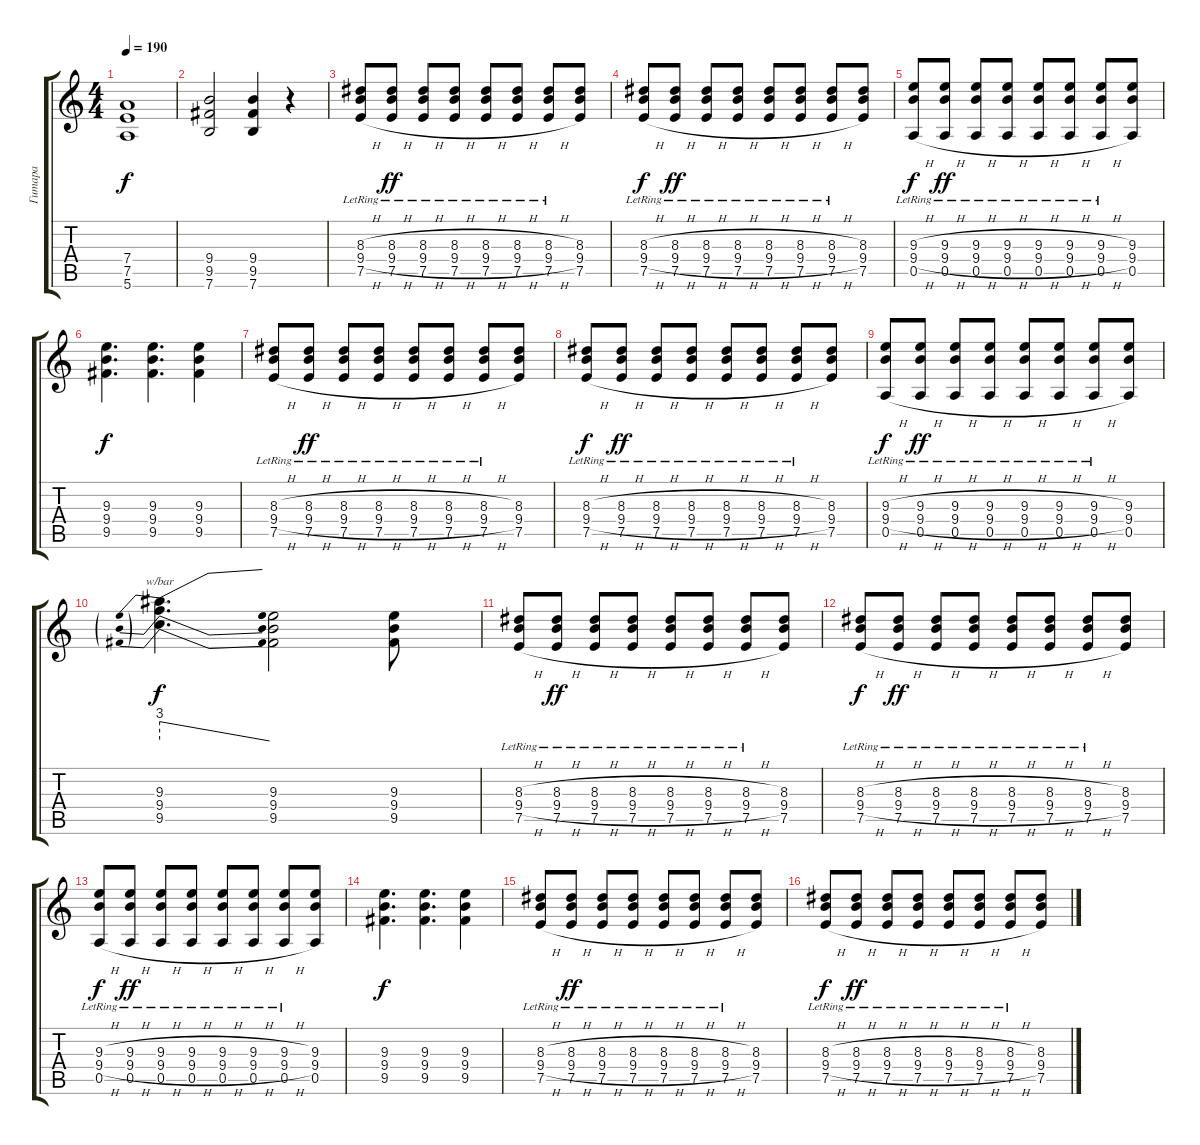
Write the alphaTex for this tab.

\track ("Гитара" "Гитара") {instrument distortionguitar}
\staff {score tabs}
\tuning (E4 B3 G3 D3 A2 E2) {hide}
\ts (4 4)
\tempo 190
\clef g2
\ks c
(7.4 7.5 5.6).1{dy f} |
(9.4 9.5 7.6).2 (9.4 9.5 7.6).4 r.4 |
(8.3{h lr} 9.4{h lr} 7.5{h lr}).8 (8.3{h lr} 9.4{h lr} 7.5{h lr}).8{dy ff} (8.3{h lr} 9.4{h lr} 7.5{h lr}).8 (8.3{h lr} 9.4{h lr} 7.5{h lr}).8 (8.3{h lr} 9.4{h lr} 7.5{h lr}).8 (8.3{h lr} 9.4{h lr} 7.5{h lr}).8 (8.3{h lr} 9.4{h lr} 7.5{h lr}).8 (8.3 9.4 7.5).8 |
(8.3{h lr} 9.4{h lr} 7.5{h lr}).8{dy f} (8.3{h lr} 9.4{h lr} 7.5{h lr}).8{dy ff} (8.3{h lr} 9.4{h lr} 7.5{h lr}).8 (8.3{h lr} 9.4{h lr} 7.5{h lr}).8 (8.3{h lr} 9.4{h lr} 7.5{h lr}).8 (8.3{h lr} 9.4{h lr} 7.5{h lr}).8 (8.3{h lr} 9.4{h lr} 7.5{h lr}).8 (8.3 9.4 7.5).8 |
(9.3{h lr} 9.4{h lr} 0.5{h lr}).8{dy f} (9.3{h lr} 9.4{h lr} 0.5{h lr}).8{dy ff} (9.3{h lr} 9.4{h lr} 0.5{h lr}).8 (9.3{h lr} 9.4{h lr} 0.5{h lr}).8 (9.3{h lr} 9.4{h lr} 0.5{h lr}).8 (9.3{h lr} 9.4{h lr} 0.5{h lr}).8 (9.3{h lr} 9.4{h lr} 0.5{h lr}).8 (9.3 9.4 0.5).8 |
(9.3 9.4 9.5).4{d dy f} (9.3 9.4 9.5).4{d} (9.3 9.4 9.5).4 |
(8.3{h lr} 9.4{h lr} 7.5{h lr}).8 (8.3{h lr} 9.4{h lr} 7.5{h lr}).8{dy ff} (8.3{h lr} 9.4{h lr} 7.5{h lr}).8 (8.3{h lr} 9.4{h lr} 7.5{h lr}).8 (8.3{h lr} 9.4{h lr} 7.5{h lr}).8 (8.3{h lr} 9.4{h lr} 7.5{h lr}).8 (8.3{h lr} 9.4{h lr} 7.5{h lr}).8 (8.3 9.4 7.5).8 |
(8.3{h lr} 9.4{h lr} 7.5{h lr}).8{dy f} (8.3{h lr} 9.4{h lr} 7.5{h lr}).8{dy ff} (8.3{h lr} 9.4{h lr} 7.5{h lr}).8 (8.3{h lr} 9.4{h lr} 7.5{h lr}).8 (8.3{h lr} 9.4{h lr} 7.5{h lr}).8 (8.3{h lr} 9.4{h lr} 7.5{h lr}).8 (8.3{h lr} 9.4{h lr} 7.5{h lr}).8 (8.3 9.4 7.5).8 |
(9.3{h lr} 9.4{h lr} 0.5{h lr}).8{dy f} (9.3{h lr} 9.4{h lr} 0.5{h lr}).8{dy ff} (9.3{h lr} 9.4{h lr} 0.5{h lr}).8 (9.3{h lr} 9.4{h lr} 0.5{h lr}).8 (9.3{h lr} 9.4{h lr} 0.5{h lr}).8 (9.3{h lr} 9.4{h lr} 0.5{h lr}).8 (9.3{h lr} 9.4{h lr} 0.5{h lr}).8 (9.3 9.4 0.5).8 |
(9.3 9.4 9.5).4{d tbe (predivedive default 0 12 60 0) dy f} (9.3 9.4 9.5).2 (9.3 9.4 9.5).8 |
(8.3{h lr} 9.4{h lr} 7.5{h lr}).8 (8.3{h lr} 9.4{h lr} 7.5{h lr}).8{dy ff} (8.3{h lr} 9.4{h lr} 7.5{h lr}).8 (8.3{h lr} 9.4{h lr} 7.5{h lr}).8 (8.3{h lr} 9.4{h lr} 7.5{h lr}).8 (8.3{h lr} 9.4{h lr} 7.5{h lr}).8 (8.3{h lr} 9.4{h lr} 7.5{h lr}).8 (8.3 9.4 7.5).8 |
(8.3{h lr} 9.4{h lr} 7.5{h lr}).8{dy f} (8.3{h lr} 9.4{h lr} 7.5{h lr}).8{dy ff} (8.3{h lr} 9.4{h lr} 7.5{h lr}).8 (8.3{h lr} 9.4{h lr} 7.5{h lr}).8 (8.3{h lr} 9.4{h lr} 7.5{h lr}).8 (8.3{h lr} 9.4{h lr} 7.5{h lr}).8 (8.3{h lr} 9.4{h lr} 7.5{h lr}).8 (8.3 9.4 7.5).8 |
(9.3{h lr} 9.4{h lr} 0.5{h lr}).8{dy f} (9.3{h lr} 9.4{h lr} 0.5{h lr}).8{dy ff} (9.3{h lr} 9.4{h lr} 0.5{h lr}).8 (9.3{h lr} 9.4{h lr} 0.5{h lr}).8 (9.3{h lr} 9.4{h lr} 0.5{h lr}).8 (9.3{h lr} 9.4{h lr} 0.5{h lr}).8 (9.3{h lr} 9.4{h lr} 0.5{h lr}).8 (9.3 9.4 0.5).8 |
(9.3 9.4 9.5).4{d dy f} (9.3 9.4 9.5).4{d} (9.3 9.4 9.5).4 |
(8.3{h lr} 9.4{h lr} 7.5{h lr}).8 (8.3{h lr} 9.4{h lr} 7.5{h lr}).8{dy ff} (8.3{h lr} 9.4{h lr} 7.5{h lr}).8 (8.3{h lr} 9.4{h lr} 7.5{h lr}).8 (8.3{h lr} 9.4{h lr} 7.5{h lr}).8 (8.3{h lr} 9.4{h lr} 7.5{h lr}).8 (8.3{h lr} 9.4{h lr} 7.5{h lr}).8 (8.3 9.4 7.5).8 |
(8.3{h lr} 9.4{h lr} 7.5{h lr}).8{dy f} (8.3{h lr} 9.4{h lr} 7.5{h lr}).8{dy ff} (8.3{h lr} 9.4{h lr} 7.5{h lr}).8 (8.3{h lr} 9.4{h lr} 7.5{h lr}).8 (8.3{h lr} 9.4{h lr} 7.5{h lr}).8 (8.3{h lr} 9.4{h lr} 7.5{h lr}).8 (8.3{h lr} 9.4{h lr} 7.5{h lr}).8 (8.3 9.4 7.5).8
